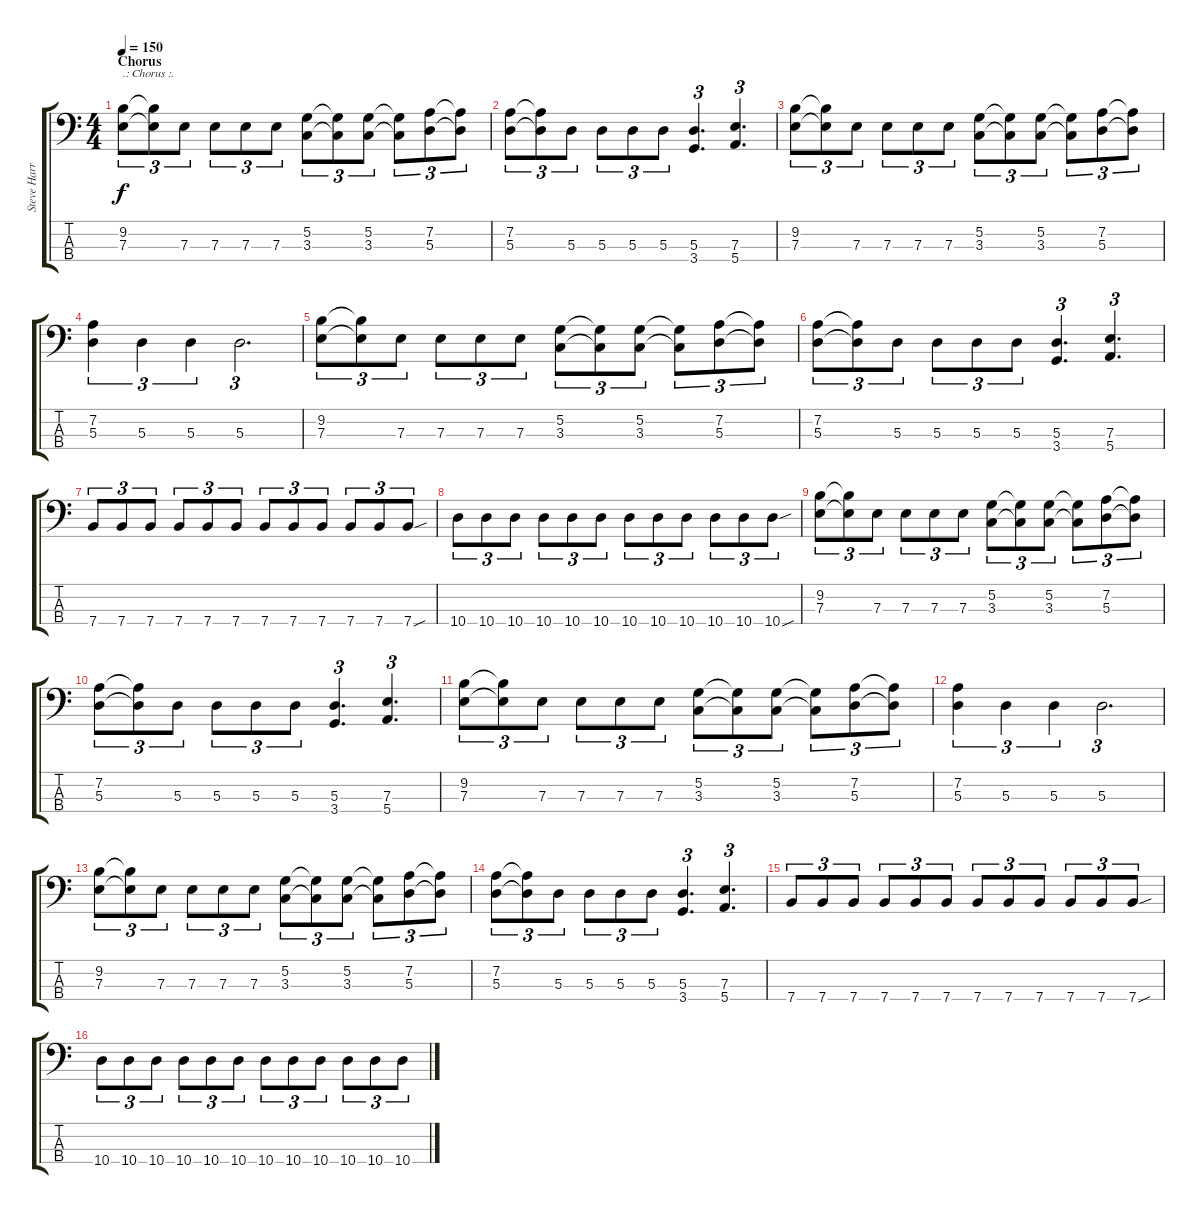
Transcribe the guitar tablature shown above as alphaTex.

\track ("Steve Harris" "Steve Harr") {instrument electricbassfinger}
\staff {score tabs}
\tuning (G2 D2 A1 E1) {hide}
\ts (4 4)
\section ("" "Chorus")
\tempo 150
\clef f4
\ks c
(9.2 7.3).8{tu (3 2) txt ".: Chorus :. " dy f} (9.2{t} 7.3{t}).8{tu (3 2)} 7.3.8{tu (3 2)} 7.3.8{tu (3 2)} 7.3.8{tu (3 2)} 7.3.8{tu (3 2)} (5.2 3.3).8{tu (3 2)} (5.2{t} 3.3{t}).8{tu (3 2)} (5.2 3.3).8{tu (3 2)} (5.2{t} 3.3{t}).8{tu (3 2)} (7.2 5.3).8{tu (3 2)} (7.2{t} 5.3{t}).8{tu (3 2)} |
(7.2 5.3).8{tu (3 2)} (7.2{t} 5.3{t}).8{tu (3 2)} 5.3.8{tu (3 2)} 5.3.8{tu (3 2)} 5.3.8{tu (3 2)} 5.3.8{tu (3 2)} (5.3 3.4).4{d tu (3 2)} (7.3 5.4).4{d tu (3 2)} |
(9.2 7.3).8{tu (3 2)} (9.2{t} 7.3{t}).8{tu (3 2)} 7.3.8{tu (3 2)} 7.3.8{tu (3 2)} 7.3.8{tu (3 2)} 7.3.8{tu (3 2)} (5.2 3.3).8{tu (3 2)} (5.2{t} 3.3{t}).8{tu (3 2)} (5.2 3.3).8{tu (3 2)} (5.2{t} 3.3{t}).8{tu (3 2)} (7.2 5.3).8{tu (3 2)} (7.2{t} 5.3{t}).8{tu (3 2)} |
(7.2 5.3).4{tu (3 2)} 5.3.4{tu (3 2)} 5.3.4{tu (3 2)} 5.3.2{d tu (3 2)} |
(9.2 7.3).8{tu (3 2)} (9.2{t} 7.3{t}).8{tu (3 2)} 7.3.8{tu (3 2)} 7.3.8{tu (3 2)} 7.3.8{tu (3 2)} 7.3.8{tu (3 2)} (5.2 3.3).8{tu (3 2)} (5.2{t} 3.3{t}).8{tu (3 2)} (5.2 3.3).8{tu (3 2)} (5.2{t} 3.3{t}).8{tu (3 2)} (7.2 5.3).8{tu (3 2)} (7.2{t} 5.3{t}).8{tu (3 2)} |
(7.2 5.3).8{tu (3 2)} (7.2{t} 5.3{t}).8{tu (3 2)} 5.3.8{tu (3 2)} 5.3.8{tu (3 2)} 5.3.8{tu (3 2)} 5.3.8{tu (3 2)} (5.3 3.4).4{d tu (3 2)} (7.3 5.4).4{d tu (3 2)} |
7.4.8{tu (3 2)} 7.4.8{tu (3 2)} 7.4.8{tu (3 2)} 7.4.8{tu (3 2)} 7.4.8{tu (3 2)} 7.4.8{tu (3 2)} 7.4.8{tu (3 2)} 7.4.8{tu (3 2)} 7.4.8{tu (3 2)} 7.4.8{tu (3 2)} 7.4.8{tu (3 2)} 7.4{sou}.8{tu (3 2)} |
10.4.8{tu (3 2)} 10.4.8{tu (3 2)} 10.4.8{tu (3 2)} 10.4.8{tu (3 2)} 10.4.8{tu (3 2)} 10.4.8{tu (3 2)} 10.4.8{tu (3 2)} 10.4.8{tu (3 2)} 10.4.8{tu (3 2)} 10.4.8{tu (3 2)} 10.4.8{tu (3 2)} 10.4{sou}.8{tu (3 2)} |
(9.2 7.3).8{tu (3 2)} (9.2{t} 7.3{t}).8{tu (3 2)} 7.3.8{tu (3 2)} 7.3.8{tu (3 2)} 7.3.8{tu (3 2)} 7.3.8{tu (3 2)} (5.2 3.3).8{tu (3 2)} (5.2{t} 3.3{t}).8{tu (3 2)} (5.2 3.3).8{tu (3 2)} (5.2{t} 3.3{t}).8{tu (3 2)} (7.2 5.3).8{tu (3 2)} (7.2{t} 5.3{t}).8{tu (3 2)} |
(7.2 5.3).8{tu (3 2)} (7.2{t} 5.3{t}).8{tu (3 2)} 5.3.8{tu (3 2)} 5.3.8{tu (3 2)} 5.3.8{tu (3 2)} 5.3.8{tu (3 2)} (5.3 3.4).4{d tu (3 2)} (7.3 5.4).4{d tu (3 2)} |
(9.2 7.3).8{tu (3 2)} (9.2{t} 7.3{t}).8{tu (3 2)} 7.3.8{tu (3 2)} 7.3.8{tu (3 2)} 7.3.8{tu (3 2)} 7.3.8{tu (3 2)} (5.2 3.3).8{tu (3 2)} (5.2{t} 3.3{t}).8{tu (3 2)} (5.2 3.3).8{tu (3 2)} (5.2{t} 3.3{t}).8{tu (3 2)} (7.2 5.3).8{tu (3 2)} (7.2{t} 5.3{t}).8{tu (3 2)} |
(7.2 5.3).4{tu (3 2)} 5.3.4{tu (3 2)} 5.3.4{tu (3 2)} 5.3.2{d tu (3 2)} |
(9.2 7.3).8{tu (3 2)} (9.2{t} 7.3{t}).8{tu (3 2)} 7.3.8{tu (3 2)} 7.3.8{tu (3 2)} 7.3.8{tu (3 2)} 7.3.8{tu (3 2)} (5.2 3.3).8{tu (3 2)} (5.2{t} 3.3{t}).8{tu (3 2)} (5.2 3.3).8{tu (3 2)} (5.2{t} 3.3{t}).8{tu (3 2)} (7.2 5.3).8{tu (3 2)} (7.2{t} 5.3{t}).8{tu (3 2)} |
(7.2 5.3).8{tu (3 2)} (7.2{t} 5.3{t}).8{tu (3 2)} 5.3.8{tu (3 2)} 5.3.8{tu (3 2)} 5.3.8{tu (3 2)} 5.3.8{tu (3 2)} (5.3 3.4).4{d tu (3 2)} (7.3 5.4).4{d tu (3 2)} |
7.4.8{tu (3 2)} 7.4.8{tu (3 2)} 7.4.8{tu (3 2)} 7.4.8{tu (3 2)} 7.4.8{tu (3 2)} 7.4.8{tu (3 2)} 7.4.8{tu (3 2)} 7.4.8{tu (3 2)} 7.4.8{tu (3 2)} 7.4.8{tu (3 2)} 7.4.8{tu (3 2)} 7.4{sou}.8{tu (3 2)} |
10.4.8{tu (3 2)} 10.4.8{tu (3 2)} 10.4.8{tu (3 2)} 10.4.8{tu (3 2)} 10.4.8{tu (3 2)} 10.4.8{tu (3 2)} 10.4.8{tu (3 2)} 10.4.8{tu (3 2)} 10.4.8{tu (3 2)} 10.4.8{tu (3 2)} 10.4.8{tu (3 2)} 10.4.8{tu (3 2)}
